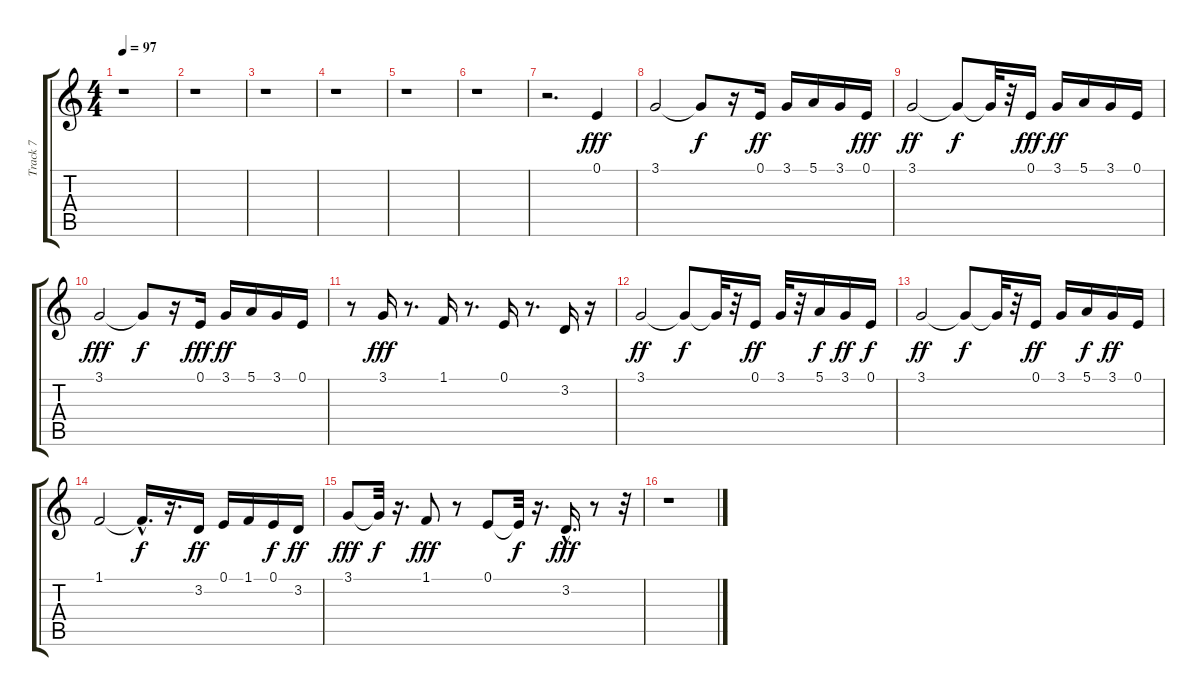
\track ("Track 7" "Track 7") {instrument trumpet}
\staff {score tabs}
\tuning (E4 B3 G3 D3 A2 E2) {hide}
\ts (4 4)
\tempo 97
\clef g2
\ks c
r.1{dy fff} |
r.1 |
r.1 |
r.1 |
r.1 |
r.1 |
r.2{d} 0.1.4 |
3.1.2 3.1{t}.8{dy f} r.16 0.1.16{dy ff} 3.1.16 5.1.16 3.1.16 0.1.16{dy fff} |
3.1.2{dy ff} 3.1{t}.8{dy f} 3.1{t}.32 r.32 0.1.16{dy fff} 3.1.16{dy ff} 5.1.16 3.1.16 0.1.16 |
3.1.2{dy fff} 3.1{t}.8{dy f} r.16 0.1.16{dy fff} 3.1.16{dy ff} 5.1.16 3.1.16 0.1.16 |
r.8 3.1.16{dy fff} r.8{d} 1.1.16 r.8{d} 0.1.16 r.8{d} 3.2.16 r.16 |
3.1.2{dy ff} 3.1{t}.8{dy f} 3.1{t}.32 r.32 0.1.16{dy ff} 3.1.32 r.32 5.1.16{dy f} 3.1.16{dy ff} 0.1.16{dy f} |
3.1.2{dy ff} 3.1{t}.8{dy f} 3.1{t}.32 r.32 0.1.16{dy ff} 3.1.16 5.1.16{dy f} 3.1.16{dy ff} 0.1.16 |
1.1.2 1.1{hac t}.16{d dy f} r.16{d} 3.2.16{dy ff} 0.1.16 1.1.16 0.1.16{dy f} 3.2.16{dy ff} |
3.1.8{dy fff} 3.1{t}.32{dy f} r.16{d} 1.1.8{dy fff} r.8 0.1.8 0.1{t}.32{dy f} r.16{d} 3.2{hac}.16{d dy fff} r.8 r.32 |
r.1
